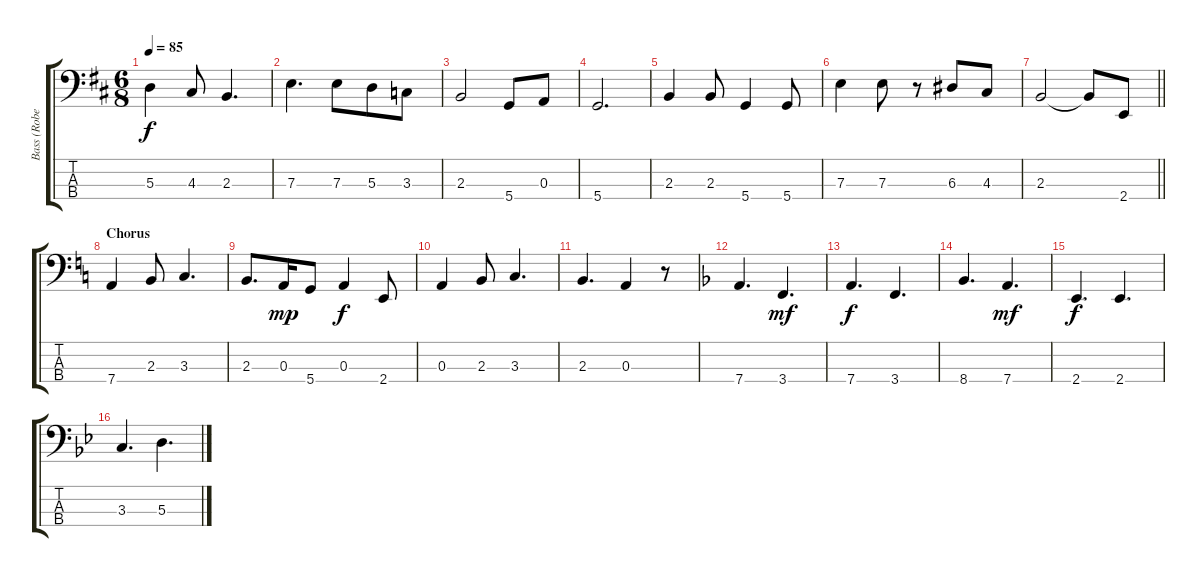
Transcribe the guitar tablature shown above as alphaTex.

\track ("Bass (Robert Hunecke)" "Bass (Robe") {instrument electricbassfinger}
\staff {score tabs}
\tuning (G2 D2 A1 D1) {hide}
\ts (6 8)
\tempo 85
\clef f4
\ks bminor
5.3.4{dy f} 4.3.8 2.3.4{d} |
7.3.4{d} 7.3.8 5.3.8 3.3.8 |
2.3.2 5.4.8 0.3.8 |
5.4.2{d} |
2.3.4 2.3.8 5.4.4 5.4.8 |
7.3.4 7.3.8 r.8 6.3.8 4.3.8 |
\barLineRight lightlight
2.3.2 2.3{t}.8 2.4.8 |
\section ("" "Chorus")
\ks aminor
7.4.4 2.3.8 3.3.4{d} |
2.3.8{d} 0.3.16{dy mp} 5.4.8 0.3.4{dy f} 2.4.8 |
0.3.4 2.3.8 3.3.4{d} |
2.3.4{d} 0.3.4 r.8 |
\ks dminor
7.4.4{d} 3.4.4{d dy mf} |
7.4.4{d dy f} 3.4.4{d} |
8.4.4{d} 7.4.4{d dy mf} |
2.4.4{d dy f} 2.4.4{d} |
\ks gminor
3.3.4{d} 5.3.4{d}
